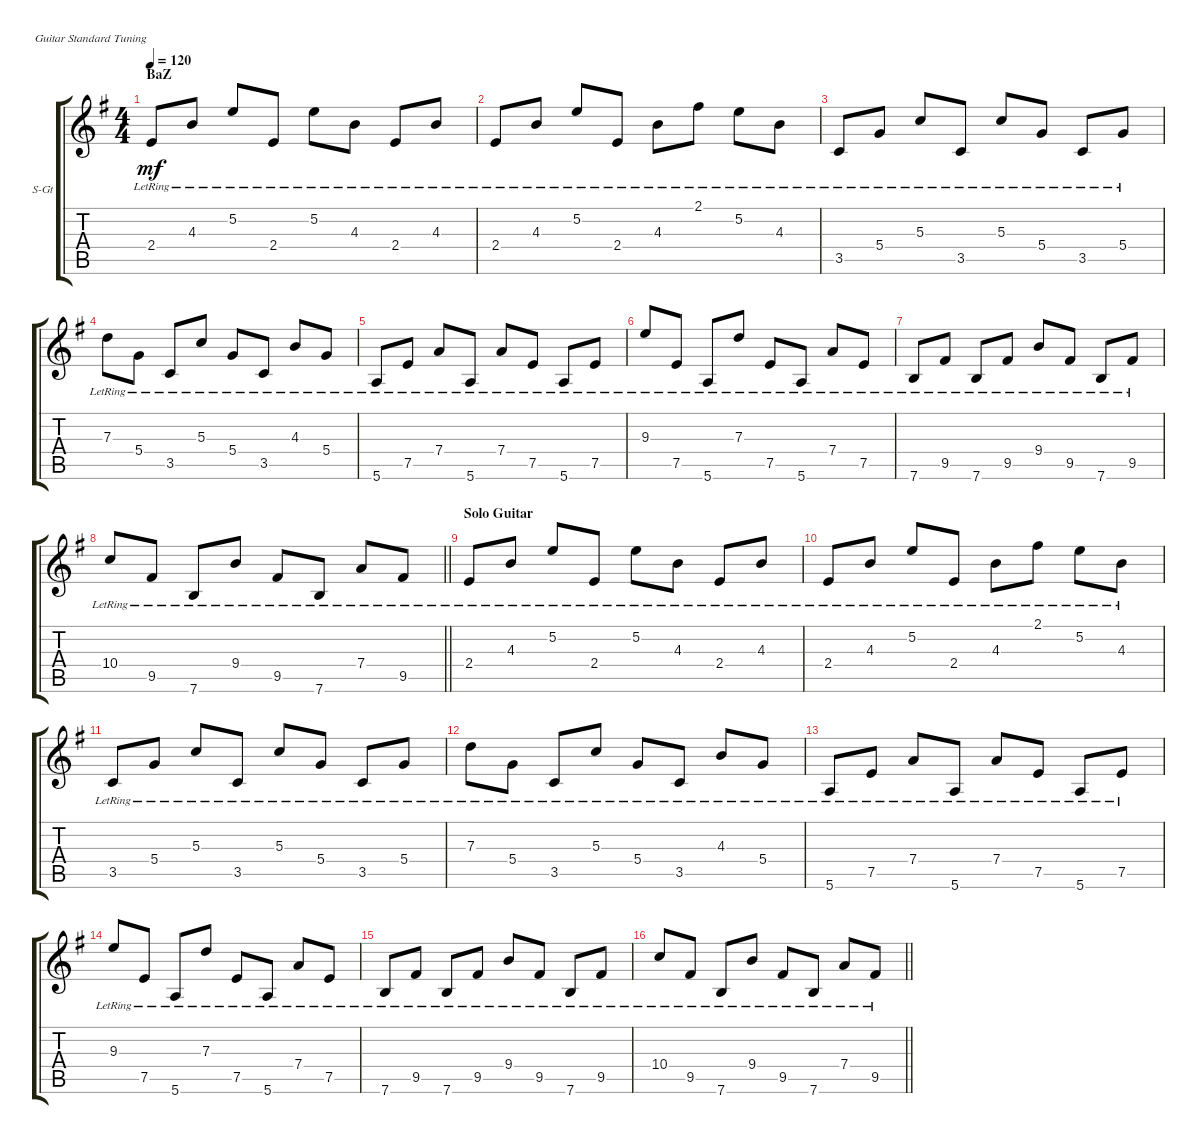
\bracketExtendMode groupsimilarinstruments
\firstSystemTrackNameOrientation horizontal
\otherSystemsTrackNameOrientation horizontal
\track ("guitar acoustic (Artur Potemkin)" "S-Gt") {instrument acousticguitarsteel}
\staff {score tabs}
\tuning (E4 B3 G3 D3 A2 E2)
\ts (4 4)
\section ("" "BaZ")
\tempo 120
\clef g2
\ks eminor
2.4{lr}.8{dy mf} 4.3{lr}.8 5.2{lr}.8 2.4{lr}.8 5.2{lr}.8 4.3{lr}.8 2.4{lr}.8 4.3{lr}.8 |
2.4{lr}.8 4.3{lr}.8 5.2{lr}.8 2.4{lr}.8 4.3{lr}.8 2.1{lr}.8 5.2{lr}.8 4.3{lr}.8 |
3.5{lr}.8 5.4{lr}.8 5.3{lr}.8 3.5{lr}.8 5.3{lr}.8 5.4{lr}.8 3.5{lr}.8 5.4{lr}.8 |
7.3{lr}.8 5.4{lr}.8 3.5{lr}.8 5.3{lr}.8 5.4{lr}.8 3.5{lr}.8 4.3{lr}.8 5.4{lr}.8 |
5.6{lr}.8 7.5{lr}.8 7.4{lr}.8 5.6{lr}.8 7.4{lr}.8 7.5{lr}.8 5.6{lr}.8 7.5{lr}.8 |
9.3{lr}.8 7.5{lr}.8 5.6{lr}.8 7.3{lr}.8 7.5{lr}.8 5.6{lr}.8 7.4{lr}.8 7.5{lr}.8 |
7.6{lr}.8 9.5{lr}.8 7.6{lr}.8 9.5{lr}.8 9.4{lr}.8 9.5{lr}.8 7.6{lr}.8 9.5{lr}.8 |
\barLineRight lightlight
10.4{lr}.8 9.5{lr}.8 7.6{lr}.8 9.4{lr}.8 9.5{lr}.8 7.6{lr}.8 7.4{lr}.8 9.5{lr}.8 |
\section ("" "Solo Guitar")
2.4{lr}.8 4.3{lr}.8 5.2{lr}.8 2.4{lr}.8 5.2{lr}.8 4.3{lr}.8 2.4{lr}.8 4.3{lr}.8 |
2.4{lr}.8 4.3{lr}.8 5.2{lr}.8 2.4{lr}.8 4.3{lr}.8 2.1{lr}.8 5.2{lr}.8 4.3{lr}.8 |
3.5{lr}.8 5.4{lr}.8 5.3{lr}.8 3.5{lr}.8 5.3{lr}.8 5.4{lr}.8 3.5{lr}.8 5.4{lr}.8 |
7.3{lr}.8 5.4{lr}.8 3.5{lr}.8 5.3{lr}.8 5.4{lr}.8 3.5{lr}.8 4.3{lr}.8 5.4{lr}.8 |
5.6{lr}.8 7.5{lr}.8 7.4{lr}.8 5.6{lr}.8 7.4{lr}.8 7.5{lr}.8 5.6{lr}.8 7.5{lr}.8 |
9.3{lr}.8 7.5{lr}.8 5.6{lr}.8 7.3{lr}.8 7.5{lr}.8 5.6{lr}.8 7.4{lr}.8 7.5{lr}.8 |
7.6{lr}.8 9.5{lr}.8 7.6{lr}.8 9.5{lr}.8 9.4{lr}.8 9.5{lr}.8 7.6{lr}.8 9.5{lr}.8 |
\barLineRight lightlight
10.4{lr}.8 9.5{lr}.8 7.6{lr}.8 9.4{lr}.8 9.5{lr}.8 7.6{lr}.8 7.4{lr}.8 9.5{lr}.8
